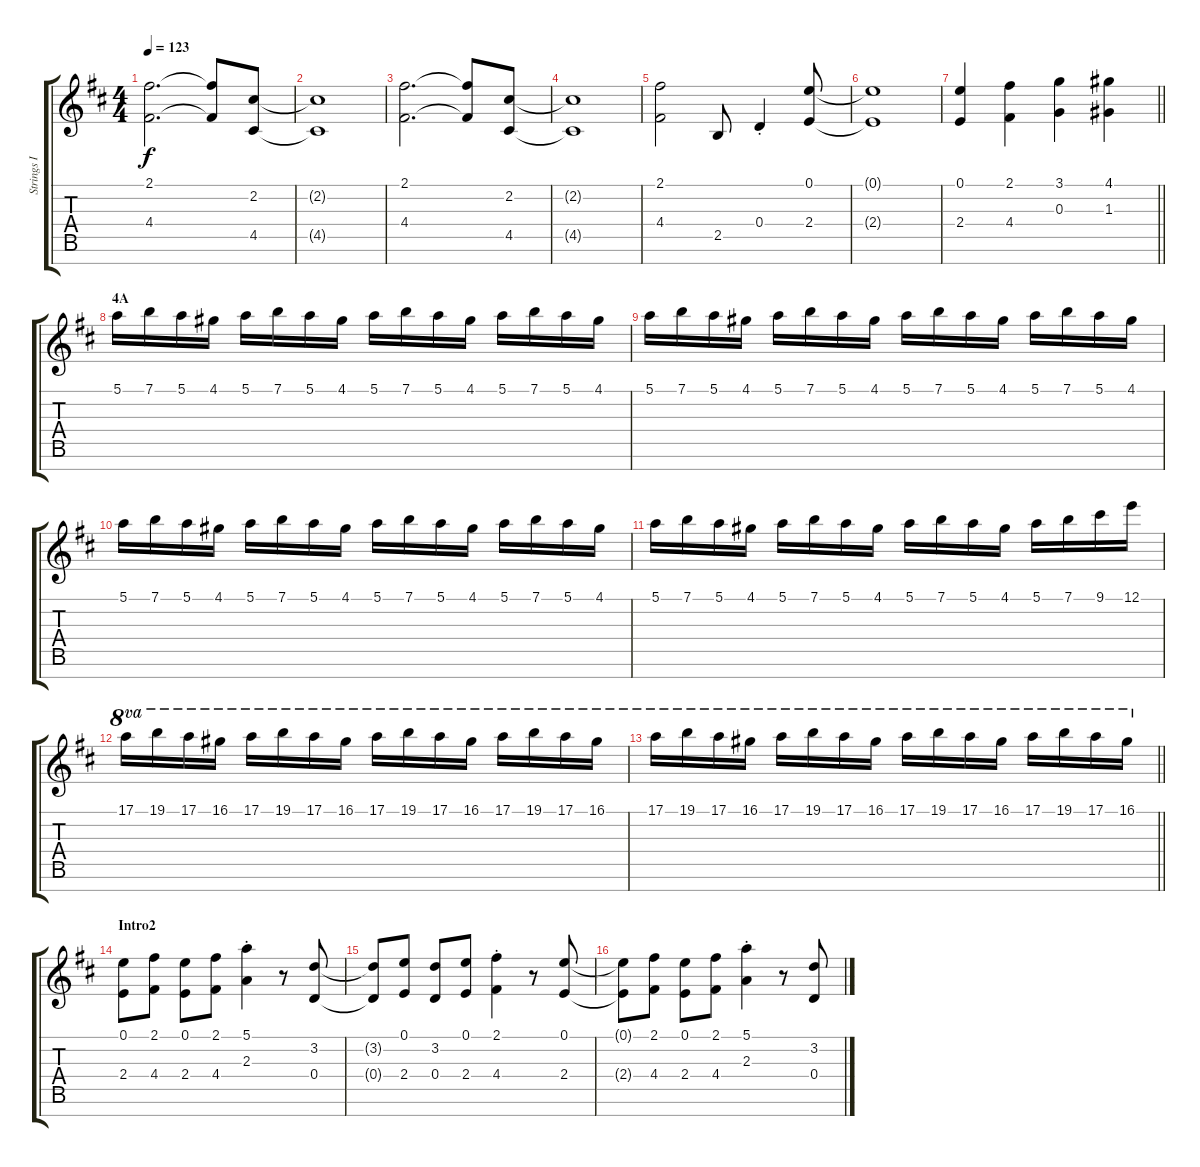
\track ("Strings I" "Strings I") {instrument stringensemble1}
\staff {score tabs}
\tuning (E5 B4 G4 D4 A3 E3 B2) {hide}
\ts (4 4)
\tempo 123
\clef g2
\ks d
(2.1 4.4).2{d dy f} (2.1{t} 4.4{t}).8 (2.2 4.5).8 |
(2.2{t} 4.5{t}).1 |
(2.1 4.4).2{d} (2.1{t} 4.4{t}).8 (2.2 4.5).8 |
(2.2{t} 4.5{t}).1 |
(2.1 4.4).2 2.5.8 0.4{st}.4 (0.1 2.4).8 |
(0.1{t} 2.4{t}).1 |
\barLineRight lightlight
(0.1 2.4).4 (2.1 4.4).4 (3.1 0.3).4 (4.1 1.3).4 |
\section ("" "4A")
5.1.16 7.1.16 5.1.16 4.1.16 5.1.16 7.1.16 5.1.16 4.1.16 5.1.16 7.1.16 5.1.16 4.1.16 5.1.16 7.1.16 5.1.16 4.1.16 |
5.1.16 7.1.16 5.1.16 4.1.16 5.1.16 7.1.16 5.1.16 4.1.16 5.1.16 7.1.16 5.1.16 4.1.16 5.1.16 7.1.16 5.1.16 4.1.16 |
5.1.16 7.1.16 5.1.16 4.1.16 5.1.16 7.1.16 5.1.16 4.1.16 5.1.16 7.1.16 5.1.16 4.1.16 5.1.16 7.1.16 5.1.16 4.1.16 |
5.1.16 7.1.16 5.1.16 4.1.16 5.1.16 7.1.16 5.1.16 4.1.16 5.1.16 7.1.16 5.1.16 4.1.16 5.1.16 7.1.16 9.1.16 12.1.16 |
17.1.16{ot 8va} 19.1.16{ot 8va} 17.1.16{ot 8va} 16.1.16{ot 8va} 17.1.16{ot 8va} 19.1.16{ot 8va} 17.1.16{ot 8va} 16.1.16{ot 8va} 17.1.16{ot 8va} 19.1.16{ot 8va} 17.1.16{ot 8va} 16.1.16{ot 8va} 17.1.16{ot 8va} 19.1.16{ot 8va} 17.1.16{ot 8va} 16.1.16{ot 8va} |
\barLineRight lightlight
17.1.16{ot 8va} 19.1.16{ot 8va} 17.1.16{ot 8va} 16.1.16{ot 8va} 17.1.16{ot 8va} 19.1.16{ot 8va} 17.1.16{ot 8va} 16.1.16{ot 8va} 17.1.16{ot 8va} 19.1.16{ot 8va} 17.1.16{ot 8va} 16.1.16{ot 8va} 17.1.16{ot 8va} 19.1.16{ot 8va} 17.1.16{ot 8va} 16.1.16{ot 8va} |
\section ("" "Intro2")
(0.1 2.4).8 (2.1 4.4).8 (0.1 2.4).8 (2.1 4.4).8 (5.1{st} 2.3{st}).4 r.8 (3.2 0.4).8 |
(3.2{t} 0.4{t}).8 (0.1 2.4).8 (3.2 0.4).8 (0.1 2.4).8 (2.1{st} 4.4{st}).4 r.8 (0.1 2.4).8 |
(0.1{t} 2.4{t}).8 (2.1 4.4).8 (0.1 2.4).8 (2.1 4.4).8 (5.1{st} 2.3{st}).4 r.8 (3.2 0.4).8
